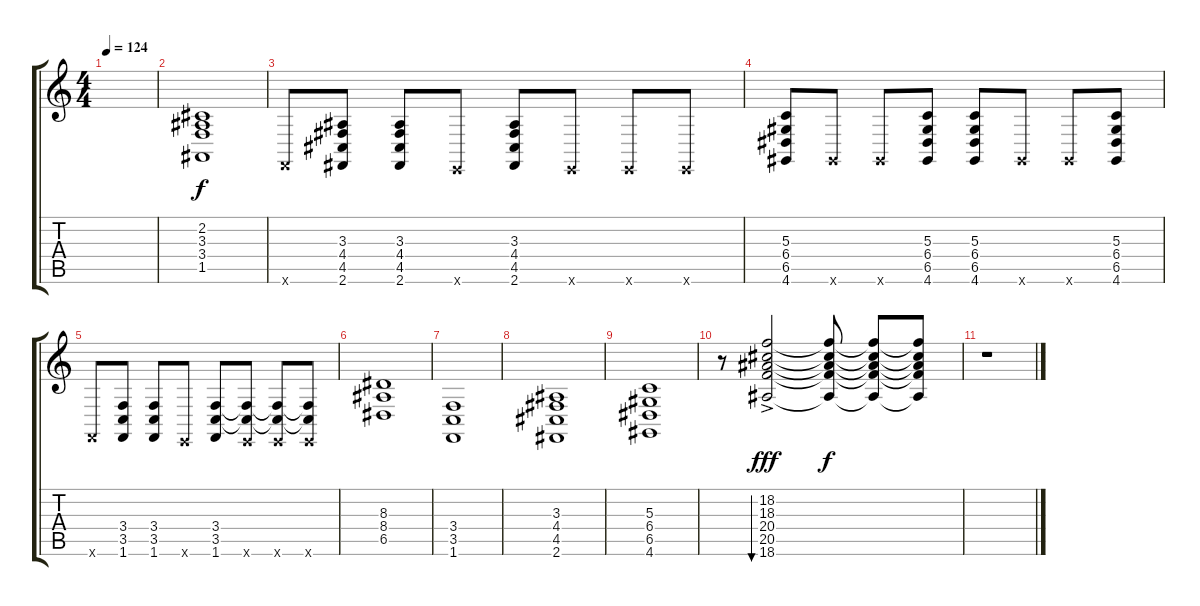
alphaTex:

\track "" {instrument acousticgrandpiano}
\staff {score tabs}
\tuning (E4 B3 G3 D3 A2 E2) {hide}
\ts (4 4)
\tempo 124
\clef g2
\ks c
|
(2.2 3.3 3.4 1.5).1{volume 8 balance 0 instrument overdrivenguitar} |
1.6{x}.8 (3.3 4.4 4.5 2.6).8 (3.3 4.4 4.5 2.6).8 0.6{x}.8 (3.3 4.4 4.5 2.6).8 0.6{x}.8 0.6{x}.8 0.6{x}.8 |
(5.3 6.4 6.5 4.6).8 4.6{x}.8 4.6{x}.8 (5.3 6.4 6.5 4.6).8 (5.3 6.4 6.5 4.6).8 4.6{x}.8 4.6{x}.8 (5.3 6.4 6.5 4.6).8 |
1.6{x}.8 (3.4 3.5 1.6).8 (3.4 3.5 1.6).8 0.6{x}.8 (3.4 3.5 1.6).8 (3.4{t} 3.5{t} 0.6{x}).8 (3.4{t} 3.5{t} 0.6{x}).8 (3.4{t} 3.5{t} 0.6{x}).8 |
(8.3 8.4 6.5).1 |
(3.4 3.5 1.6).1 |
(3.3 4.4 4.5 2.6).1 |
(5.3 6.4 6.5 4.6).1 |
r.8{instrument acousticgrandpiano} (18.2{ac} 18.3{ac} 20.4{ac} 20.5{ac} 18.6{ac}).2{bu 480 dy fff} (18.2{t} 18.3{t} 20.4{t} 20.5{t} 18.6{t}).8{dy f} (18.2{t} 18.3{t} 20.4{t} 20.5{t} 18.6{t}).8 (18.2{t} 18.3{t} 20.4{t} 20.5{t} 18.6{t}).8 |
r.1
